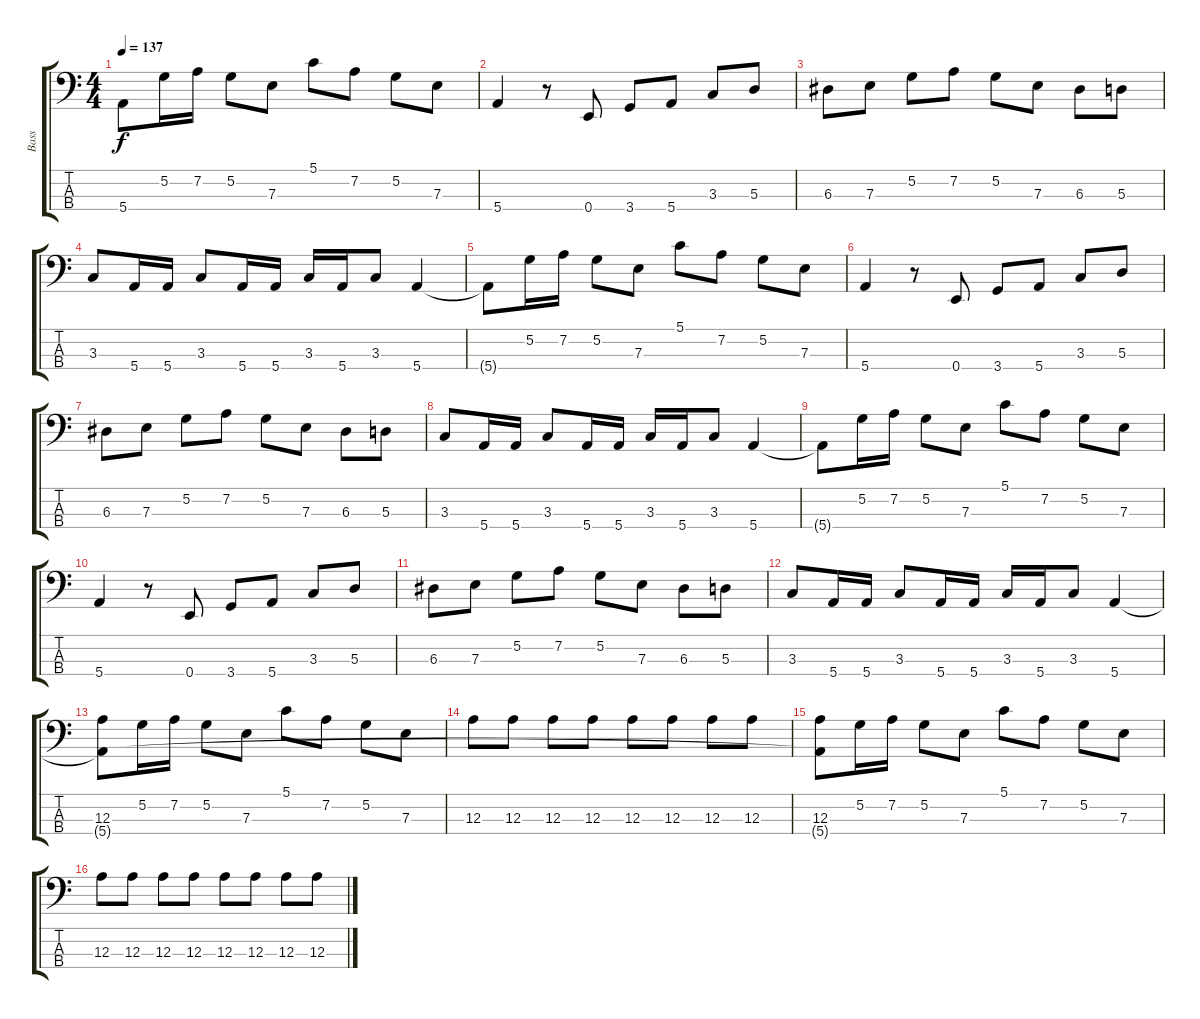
\track ("Bass" "Bass") {instrument electricbassfinger}
\staff {score tabs}
\tuning (G2 D2 A1 E1) {hide}
\ts (4 4)
\tempo 137
\clef f4
\ks c
5.4{t}.8{dy f} 5.2.16 7.2.16 5.2.8 7.3.8 5.1.8 7.2.8 5.2.8 7.3.8 |
5.4.4 r.8 0.4.8 3.4.8 5.4.8 3.3.8 5.3.8 |
6.3.8 7.3.8 5.2.8 7.2.8 5.2.8 7.3.8 6.3.8 5.3.8 |
3.3.8 5.4.16 5.4.16 3.3.8 5.4.16 5.4.16 3.3.16 5.4.16 3.3.8 5.4.4 |
5.4{t}.8 5.2.16 7.2.16 5.2.8 7.3.8 5.1.8 7.2.8 5.2.8 7.3.8 |
5.4.4 r.8 0.4.8 3.4.8 5.4.8 3.3.8 5.3.8 |
6.3.8 7.3.8 5.2.8 7.2.8 5.2.8 7.3.8 6.3.8 5.3.8 |
3.3.8 5.4.16 5.4.16 3.3.8 5.4.16 5.4.16 3.3.16 5.4.16 3.3.8 5.4.4 |
5.4{t}.8 5.2.16 7.2.16 5.2.8 7.3.8 5.1.8 7.2.8 5.2.8 7.3.8 |
5.4.4 r.8 0.4.8 3.4.8 5.4.8 3.3.8 5.3.8 |
6.3.8 7.3.8 5.2.8 7.2.8 5.2.8 7.3.8 6.3.8 5.3.8 |
3.3.8 5.4.16 5.4.16 3.3.8 5.4.16 5.4.16 3.3.16 5.4.16 3.3.8 5.4.4 |
(12.3 5.4{t}).8 5.2.16 7.2.16 5.2.8 7.3.8 5.1.8 7.2.8 5.2.8 7.3.8 |
12.3.8 12.3.8 12.3.8 12.3.8 12.3.8 12.3.8 12.3.8 12.3.8 |
(12.3 5.4{t}).8 5.2.16 7.2.16 5.2.8 7.3.8 5.1.8 7.2.8 5.2.8 7.3.8 |
12.3.8 12.3.8 12.3.8 12.3.8 12.3.8 12.3.8 12.3.8 12.3.8
